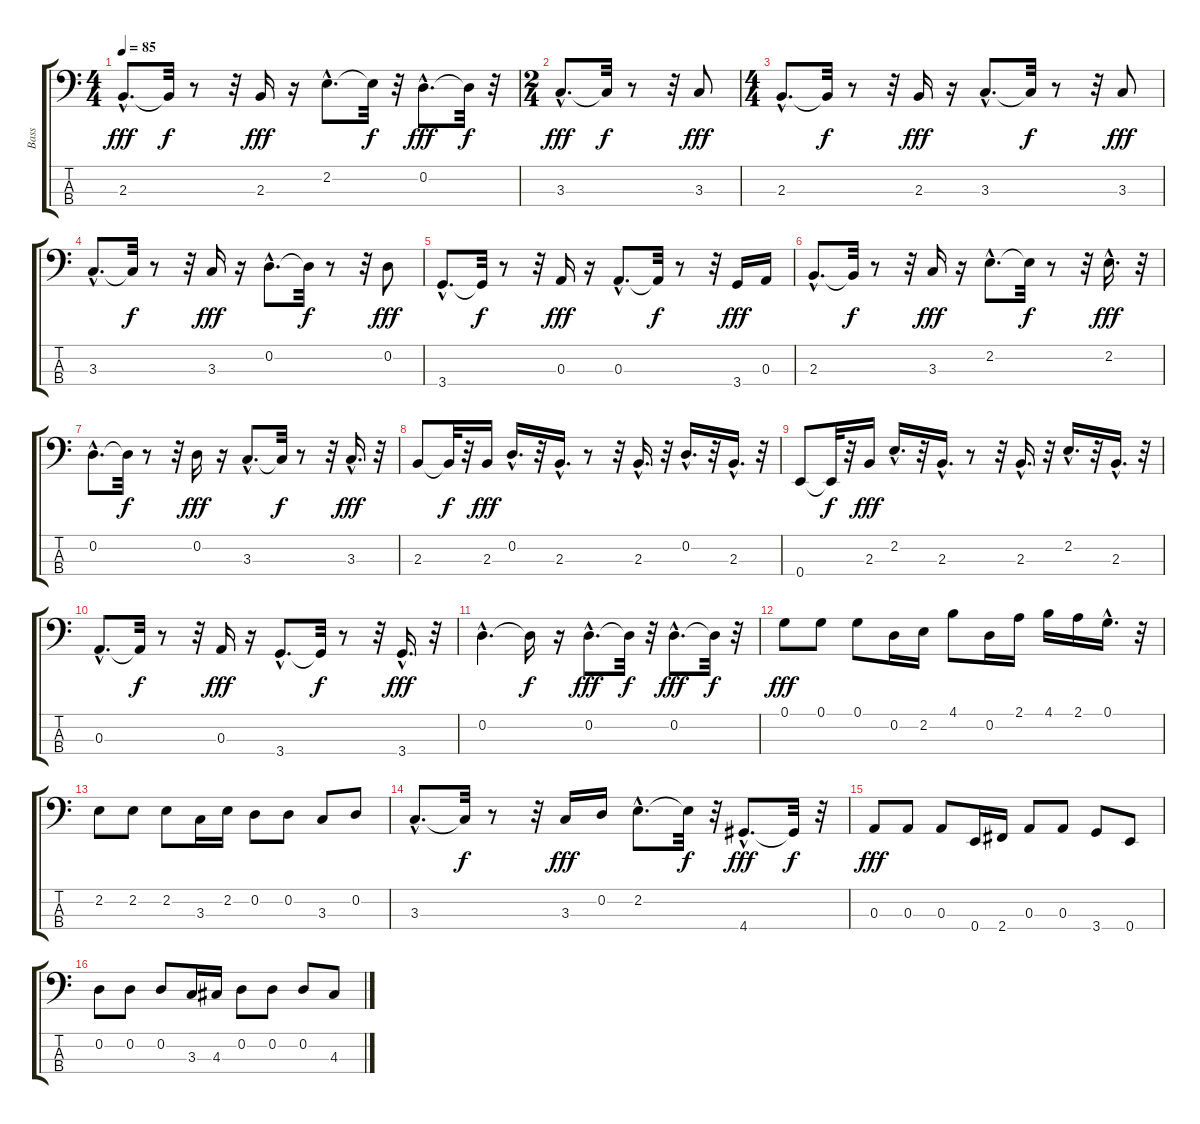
\track ("Bass" "Bass") {instrument acousticbass}
\staff {score tabs}
\tuning (G2 D2 A1 E1) {hide}
\ts (4 4)
\tempo 85
\clef f4
\ks c
2.3{hac}.8{d dy fff} 2.3{t}.32{dy f} r.8 r.32 2.3.16{dy fff} r.16 2.2{hac}.8{d} 2.2{t}.32{dy f} r.32 0.2{hac}.8{d dy fff} 0.2{t}.32{dy f} r.32 |
\ts (2 4)
3.3{hac}.8{d dy fff} 3.3{t}.32{dy f} r.8 r.32 3.3.8{dy fff} |
\ts (4 4)
2.3{hac}.8{d} 2.3{t}.32{dy f} r.8 r.32 2.3.16{dy fff} r.16 3.3{hac}.8{d} 3.3{t}.32{dy f} r.8 r.32 3.3.8{dy fff} |
3.3{hac}.8{d} 3.3{t}.32{dy f} r.8 r.32 3.3.16{dy fff} r.16 0.2{hac}.8{d} 0.2{t}.32{dy f} r.8 r.32 0.2.8{dy fff} |
3.4{hac}.8{d} 3.4{t}.32{dy f} r.8 r.32 0.3.16{dy fff} r.16 0.3{hac}.8{d} 0.3{t}.32{dy f} r.8 r.32 3.4.16{dy fff} 0.3.16 |
2.3{hac}.8{d} 2.3{t}.32{dy f} r.8 r.32 3.3.16{dy fff} r.16 2.2{hac}.8{d} 2.2{t}.32{dy f} r.8 r.32 2.2{hac}.16{d dy fff} r.32 |
0.2{hac}.8{d} 0.2{t}.32{dy f} r.8 r.32 0.2.16{dy fff} r.16 3.3{hac}.8{d} 3.3{t}.32{dy f} r.8 r.32 3.3{hac}.16{d dy fff} r.32 |
2.3.8 2.3{t}.32{dy f} r.32 2.3.16{dy fff} 0.2{hac}.16{d} r.32 2.3{hac}.16{d} r.8 r.32 2.3{hac}.16{d} r.32 0.2{hac}.16{d} r.32 2.3{hac}.16{d} r.32 |
0.4.8 0.4{t}.32{dy f} r.32 2.3.16{dy fff} 2.2{hac}.16{d} r.32 2.3{hac}.16{d} r.8 r.32 2.3{hac}.16{d} r.32 2.2{hac}.16{d} r.32 2.3{hac}.16{d} r.32 |
0.3{hac}.8{d} 0.3{t}.32{dy f} r.8 r.32 0.3.16{dy fff} r.16 3.4{hac}.8{d} 3.4{t}.32{dy f} r.8 r.32 3.4{hac}.16{d dy fff} r.32 |
0.2{hac}.4{d} 0.2{t}.16{dy f} r.16 0.2{hac}.8{d dy fff} 0.2{t}.32{dy f} r.32 0.2{hac}.8{d dy fff} 0.2{t}.32{dy f} r.32 |
0.1.8{dy fff} 0.1.8 0.1.8 0.2.16 2.2.16 4.1.8 0.2.16 2.1.16 4.1.16 2.1.16 0.1{hac}.16{d} r.32 |
2.2.8 2.2.8 2.2.8 3.3.16 2.2.16 0.2.8 0.2.8 3.3.8 0.2.8 |
3.3{hac}.8{d} 3.3{t}.32{dy f} r.8 r.32 3.3.16{dy fff} 0.2.16 2.2{hac}.8{d} 2.2{t}.32{dy f} r.32 4.4{hac}.8{d dy fff} 4.4{t}.32{dy f} r.32 |
0.3.8{dy fff} 0.3.8 0.3.8 0.4.16 2.4.16 0.3.8 0.3.8 3.4.8 0.4.8 |
0.2.8 0.2.8 0.2.8 3.3.16 4.3.16 0.2.8 0.2.8 0.2.8 4.3.8
